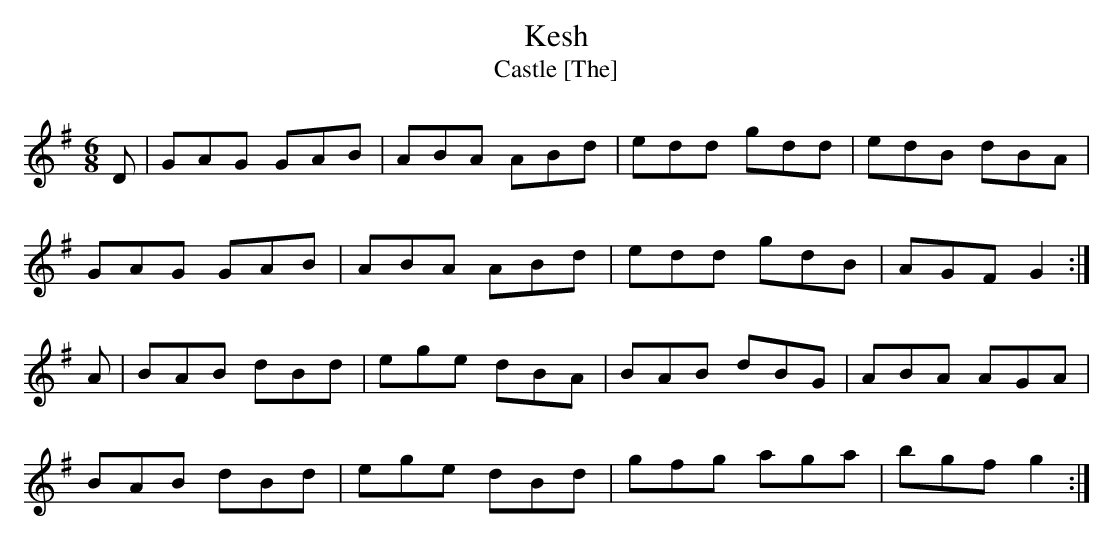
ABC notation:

X:1
T: Kesh
T: Castle [The]
M: 6/8
L: 1/8
K: G
D|GAG GAB|ABA ABd|edd gdd|edB dBA|
GAG GAB|ABA ABd|edd gdB|AGF G2 :|
A|BAB dBd|ege dBA|BAB dBG|ABA AGA|
BAB dBd|ege dBd|gfg aga|bgf g2 :|
